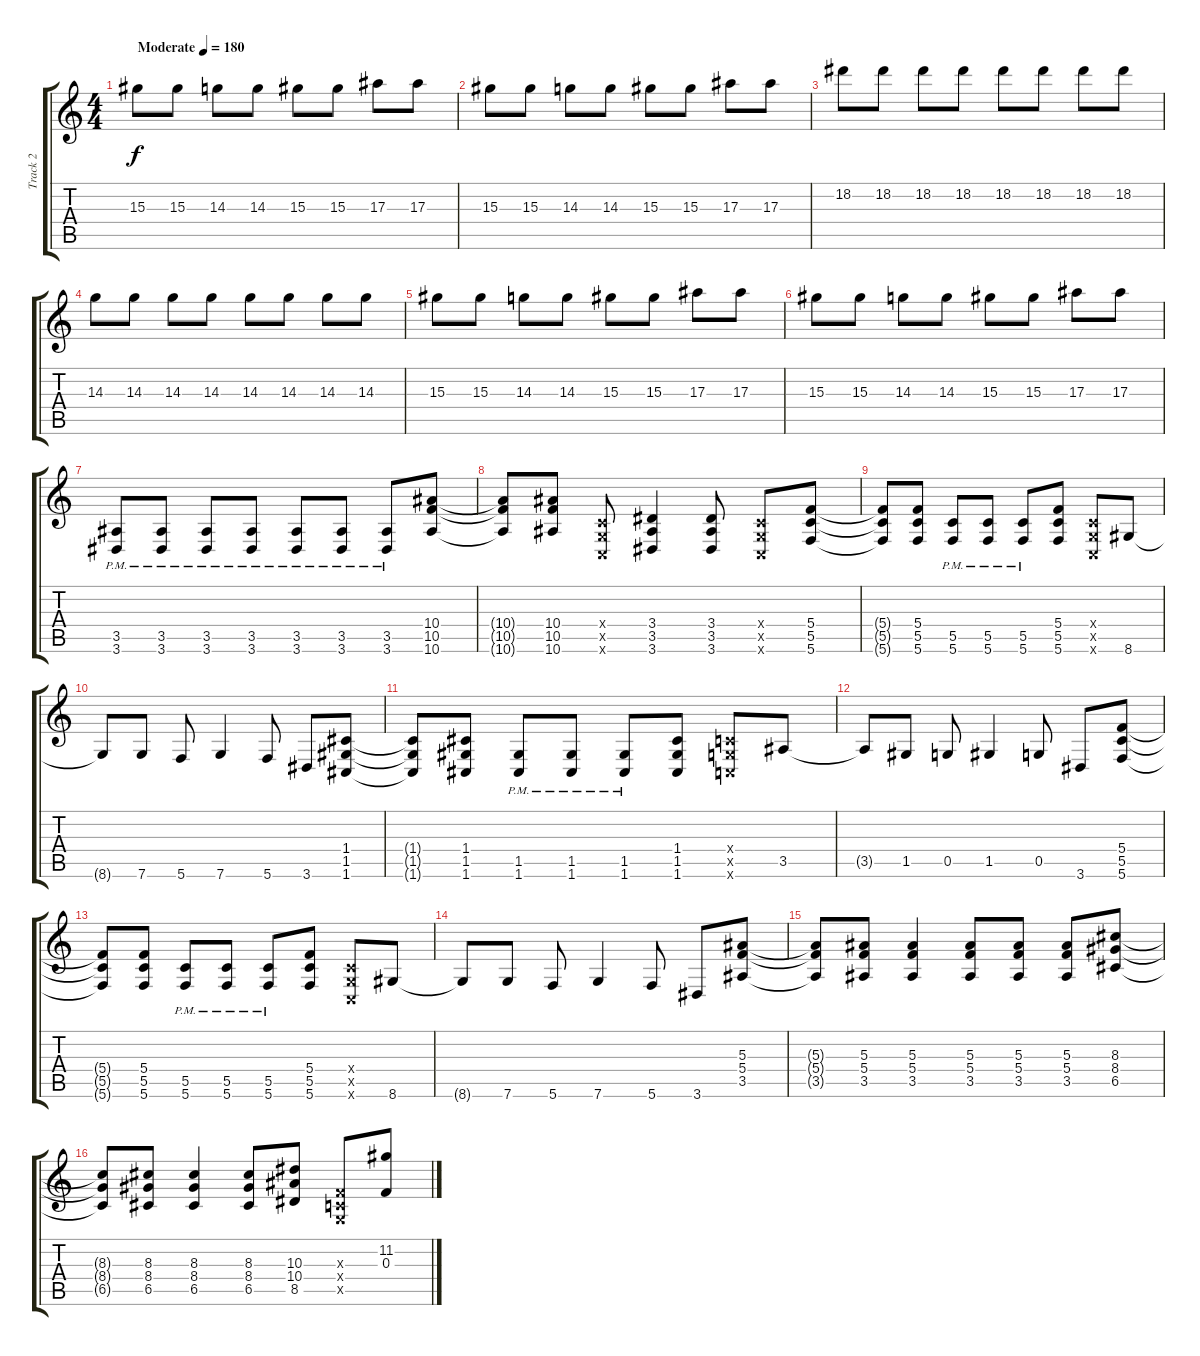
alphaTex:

\track ("Track 2" "Track 2") {instrument overdrivenguitar}
\staff {score tabs}
\tuning (D4 A3 F3 C3 G2 C2) {hide}
\ts (4 4)
\tempo (180 "Moderate")
\clef g2
\ks c
15.3.8{dy f instrument overdrivenguitar} 15.3.8 14.3.8 14.3.8 15.3.8 15.3.8 17.3.8 17.3.8 |
15.3.8 15.3.8 14.3.8 14.3.8 15.3.8 15.3.8 17.3.8 17.3.8 |
18.2.8 18.2.8 18.2.8 18.2.8 18.2.8 18.2.8 18.2.8 18.2.8 |
14.3.8 14.3.8 14.3.8 14.3.8 14.3.8 14.3.8 14.3.8 14.3.8 |
15.3.8 15.3.8 14.3.8 14.3.8 15.3.8 15.3.8 17.3.8 17.3.8 |
15.3.8 15.3.8 14.3.8 14.3.8 15.3.8 15.3.8 17.3.8 17.3.8 |
(3.5{pm} 3.6{pm}).8{instrument distortionguitar} (3.5{pm} 3.6{pm}).8 (3.5{pm} 3.6{pm}).8 (3.5{pm} 3.6{pm}).8 (3.5{pm} 3.6{pm}).8 (3.5{pm} 3.6{pm}).8 (3.5{pm} 3.6{pm}).8 (10.4 10.5 10.6).8 |
(10.4{t} 10.5{t} 10.6{t}).8 (10.4 10.5 10.6).8 (0.4{x} 0.5{x} 0.6{x}).8 (3.4 3.5 3.6).4 (3.4 3.5 3.6).8 (0.4{x} 0.5{x} 0.6{x}).8 (5.4 5.5 5.6).8 |
(5.4{t} 5.5{t} 5.6{t}).8 (5.4 5.5 5.6).8 (5.5{pm} 5.6{pm}).8 (5.5{pm} 5.6{pm}).8 (5.5{pm} 5.6{pm}).8 (5.4 5.5 5.6).8 (0.4{x} 0.5{x} 0.6{x}).8 8.6.8 |
8.6{t}.8 7.6.8 5.6.8 7.6.4 5.6.8 3.6.8 (1.4 1.5 1.6).8 |
(1.4{t} 1.5{t} 1.6{t}).8 (1.4 1.5 1.6).8 (1.5{pm} 1.6{pm}).8 (1.5{pm} 1.6{pm}).8 (1.5{pm} 1.6{pm}).8 (1.4 1.5 1.6).8 (0.4{x} 0.5{x} 0.6{x}).8 3.5.8 |
3.5{t}.8 1.5.8 0.5.8 1.5.4 0.5.8 3.6.8 (5.4 5.5 5.6).8 |
(5.4{t} 5.5{t} 5.6{t}).8 (5.4 5.5 5.6).8 (5.5{pm} 5.6{pm}).8 (5.5{pm} 5.6{pm}).8 (5.5{pm} 5.6{pm}).8 (5.4 5.5 5.6).8 (0.4{x} 0.5{x} 0.6{x}).8 8.6.8 |
8.6{t}.8 7.6.8 5.6.8 7.6.4 5.6.8 3.6.8 (5.3 5.4 3.5).8 |
(5.3{t} 5.4{t} 3.5{t}).8 (5.3 5.4 3.5).8 (5.3 5.4 3.5).4 (5.3 5.4 3.5).8 (5.3 5.4 3.5).8 (5.3 5.4 3.5).8 (8.3 8.4 6.5).8 |
(8.3{t} 8.4{t} 6.5{t}).8 (8.3 8.4 6.5).8 (8.3 8.4 6.5).4 (8.3 8.4 6.5).8 (10.3 10.4 8.5).8 (0.3{x} 0.4{x} 0.5{x}).8 (11.2 0.3).8
